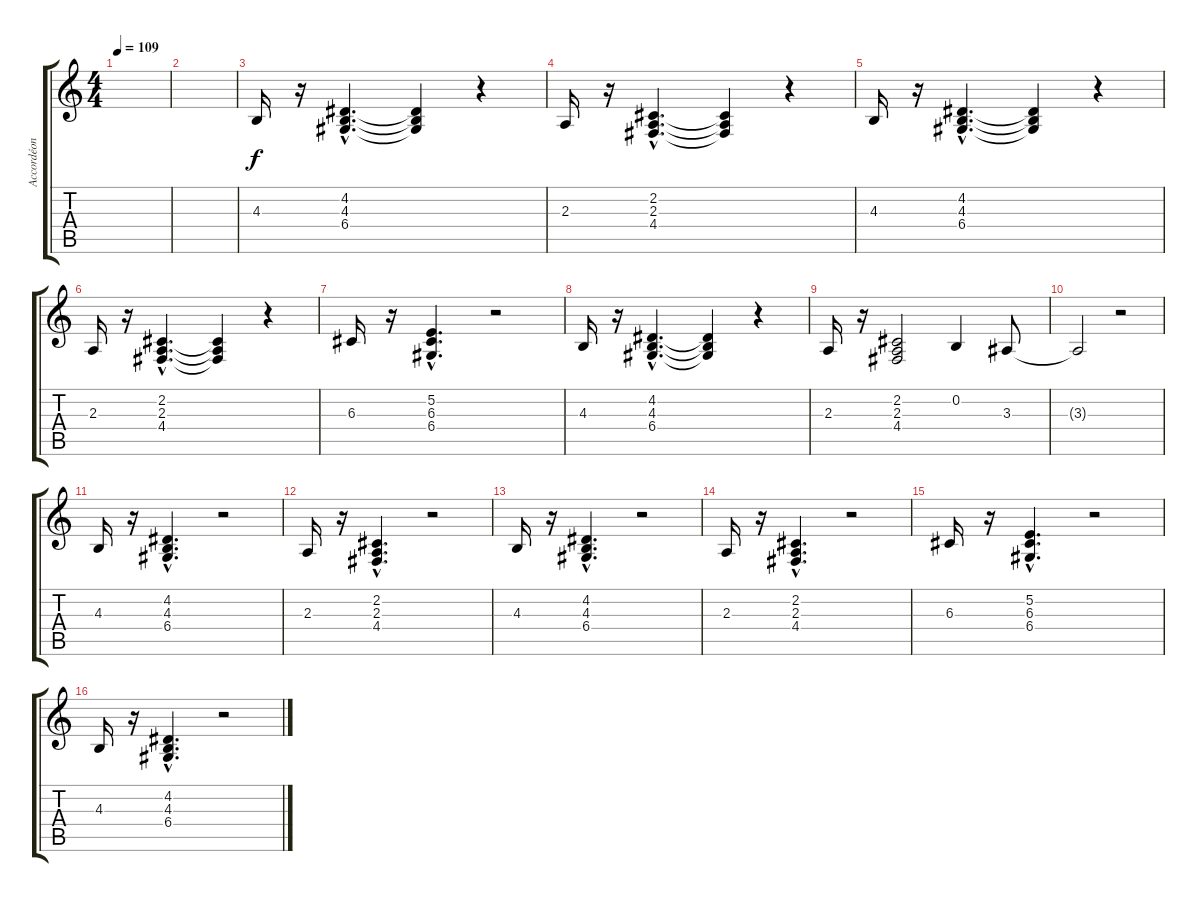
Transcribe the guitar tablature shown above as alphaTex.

\track ("Accordéon" "Accordéon") {instrument tangoaccordion}
\staff {score tabs}
\tuning (E4 B3 G3 D3 A2 E2) {hide}
\ts (4 4)
\tempo 109
\clef g2
\ks c
|
|
4.3.16 r.16 (4.2{hac} 4.3{hac} 6.4{hac}).4{d} (4.2{t} 4.3{t} 6.4{t}).4 r.4 |
2.3.16 r.16 (2.2{hac} 2.3{hac} 4.4{hac}).4{d} (2.2{t} 2.3{t} 4.4{t}).4 r.4 |
4.3.16 r.16 (4.2{hac} 4.3{hac} 6.4{hac}).4{d} (4.2{t} 4.3{t} 6.4{t}).4 r.4 |
2.3.16 r.16 (2.2{hac} 2.3{hac} 4.4{hac}).4{d} (2.2{t} 2.3{t} 4.4{t}).4 r.4 |
6.3.16 r.16 (5.2{hac} 6.3{hac} 6.4{hac}).4{d} r.2 |
4.3.16 r.16 (4.2{hac} 4.3{hac} 6.4{hac}).4{d} (4.2{t} 4.3{t} 6.4{t}).4 r.4 |
2.3.16 r.16 (2.2 2.3 4.4).2 0.2.4 3.3.8 |
3.3{t}.2 r.2 |
4.3.16 r.16 (4.2{hac} 4.3{hac} 6.4{hac}).4{d} r.2 |
2.3.16 r.16 (2.2{hac} 2.3{hac} 4.4{hac}).4{d} r.2 |
4.3.16 r.16 (4.2{hac} 4.3{hac} 6.4{hac}).4{d} r.2 |
2.3.16 r.16 (2.2{hac} 2.3{hac} 4.4{hac}).4{d} r.2 |
6.3.16 r.16 (5.2{hac} 6.3{hac} 6.4{hac}).4{d} r.2 |
4.3.16 r.16 (4.2{hac} 4.3{hac} 6.4{hac}).4{d} r.2
